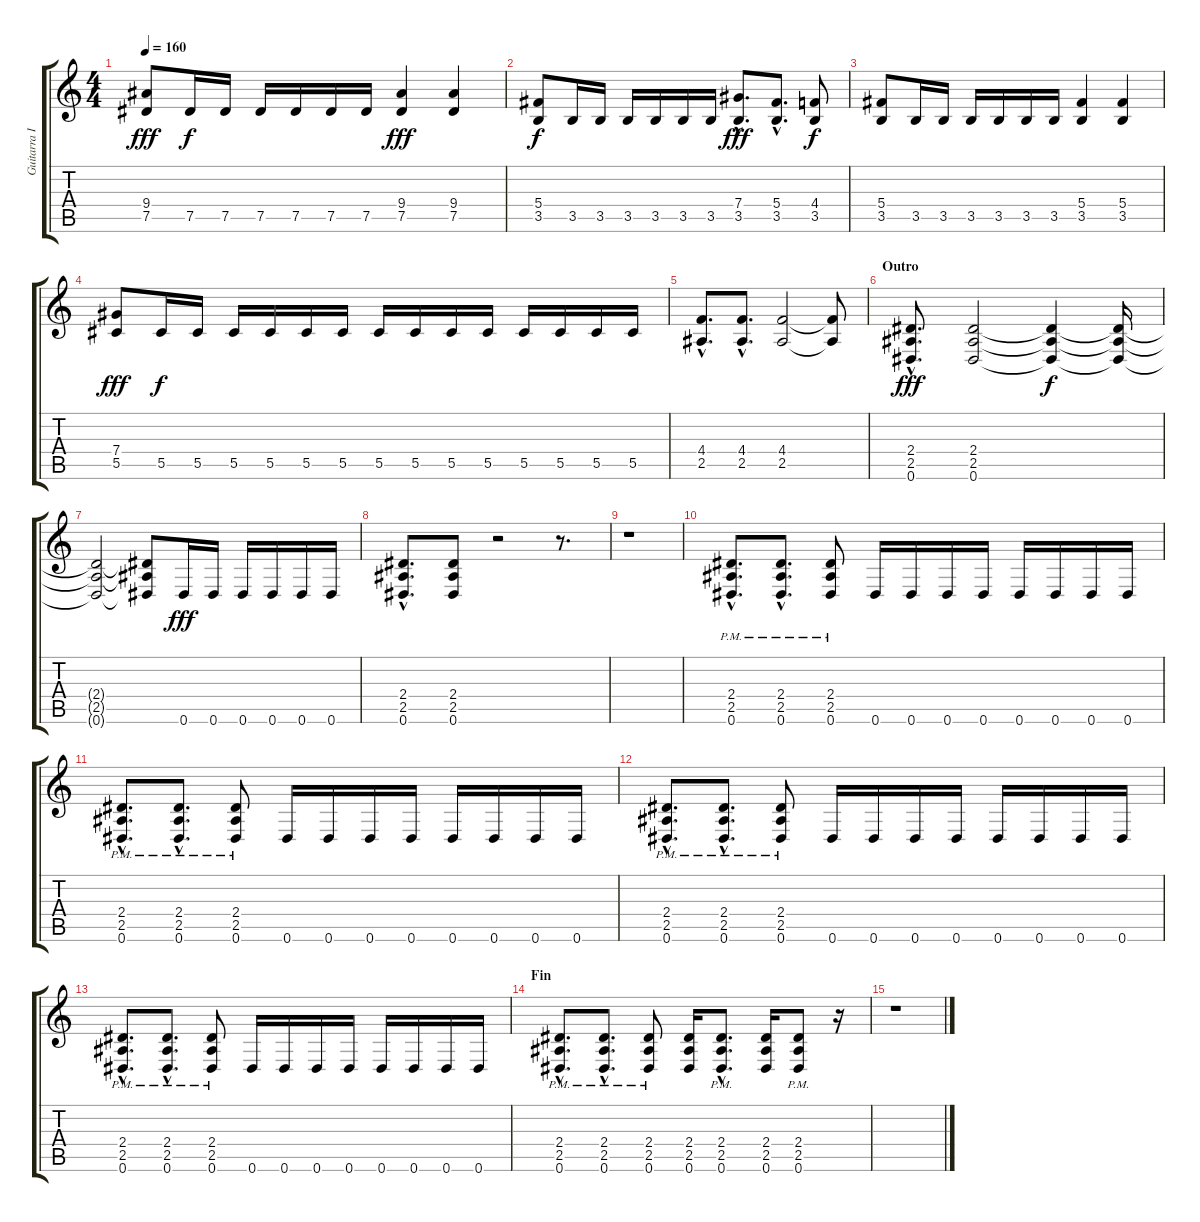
\track ("Guitarra II" "Guitarra I") {instrument distortionguitar}
\staff {score tabs}
\tuning (Eb4 Bb3 Gb3 Db3 Ab2 Eb2) {hide}
\ts (4 4)
\tempo 160
\clef g2
\ks c
(9.4 7.5).8{dy fff} 7.5.16{dy f} 7.5.16 7.5.16 7.5.16 7.5.16 7.5.16 (9.4 7.5).4{dy fff} (9.4 7.5).4 |
(5.4 3.5).8{dy f} 3.5.16 3.5.16 3.5.16 3.5.16 3.5.16 3.5.16 (7.4{hac} 3.5{hac}).8{d dy fff} (5.4{hac} 3.5{hac}).8{d} (4.4 3.5).8{dy f} |
(5.4 3.5).8 3.5.16 3.5.16 3.5.16 3.5.16 3.5.16 3.5.16 (5.4 3.5).4 (5.4 3.5).4 |
(7.4 5.5).8{dy fff} 5.5.16{dy f} 5.5.16 5.5.16 5.5.16 5.5.16 5.5.16 5.5.16 5.5.16 5.5.16 5.5.16 5.5.16 5.5.16 5.5.16 5.5.16 |
(4.4{hac} 2.5{hac}).8{d} (4.4{hac} 2.5{hac}).8{d} (4.4 2.5).2 (4.4{t} 2.5{t}).8 |
\section ("" "Outro")
(2.4{hac} 2.5{hac} 0.6{hac}).8{d dy fff} (2.4 2.5 0.6).2 (2.4{t} 2.5{t} 0.6{t}).4{dy f} (2.4{t} 2.5{t} 0.6{t}).16 |
(2.4{t} 2.5{t} 0.6{t}).2 (2.4{t} 2.5{t} 0.6{t}).8 0.6.16{dy fff} 0.6.16 0.6.16 0.6.16 0.6.16 0.6.16 |
(2.4{hac} 2.5{hac} 0.6{hac}).8{d} (2.4 2.5 0.6).8 r.2 r.8{d} |
r.1 |
(2.4{hac pm} 2.5{hac pm} 0.6{hac pm}).8{d} (2.4{hac pm} 2.5{hac pm} 0.6{hac pm}).8{d} (2.4{pm} 2.5{pm} 0.6{pm}).8 0.6.16 0.6.16 0.6.16 0.6.16 0.6.16 0.6.16 0.6.16 0.6.16 |
(2.4{hac pm} 2.5{hac pm} 0.6{hac pm}).8{d} (2.4{hac pm} 2.5{hac pm} 0.6{hac pm}).8{d} (2.4{pm} 2.5{pm} 0.6{pm}).8 0.6.16 0.6.16 0.6.16 0.6.16 0.6.16 0.6.16 0.6.16 0.6.16 |
(2.4{hac pm} 2.5{hac pm} 0.6{hac pm}).8{d} (2.4{hac pm} 2.5{hac pm} 0.6{hac pm}).8{d} (2.4{pm} 2.5{pm} 0.6{pm}).8 0.6.16 0.6.16 0.6.16 0.6.16 0.6.16 0.6.16 0.6.16 0.6.16 |
(2.4{hac pm} 2.5{hac pm} 0.6{hac pm}).8{d} (2.4{hac pm} 2.5{hac pm} 0.6{hac pm}).8{d} (2.4{pm} 2.5{pm} 0.6{pm}).8 0.6.16 0.6.16 0.6.16 0.6.16 0.6.16 0.6.16 0.6.16 0.6.16 |
\section ("" "Fin")
(2.4{hac pm} 2.5{hac pm} 0.6{hac pm}).8{d} (2.4{hac pm} 2.5{hac pm} 0.6{hac pm}).8{d} (2.4{pm} 2.5{pm} 0.6{pm}).8 (2.4 2.5 0.6).16 (2.4{hac pm} 2.5{hac pm} 0.6{hac pm}).8{d} (2.4 2.5 0.6).16 (2.4{pm} 2.5{pm} 0.6{pm}).8 r.16 |
r.1
